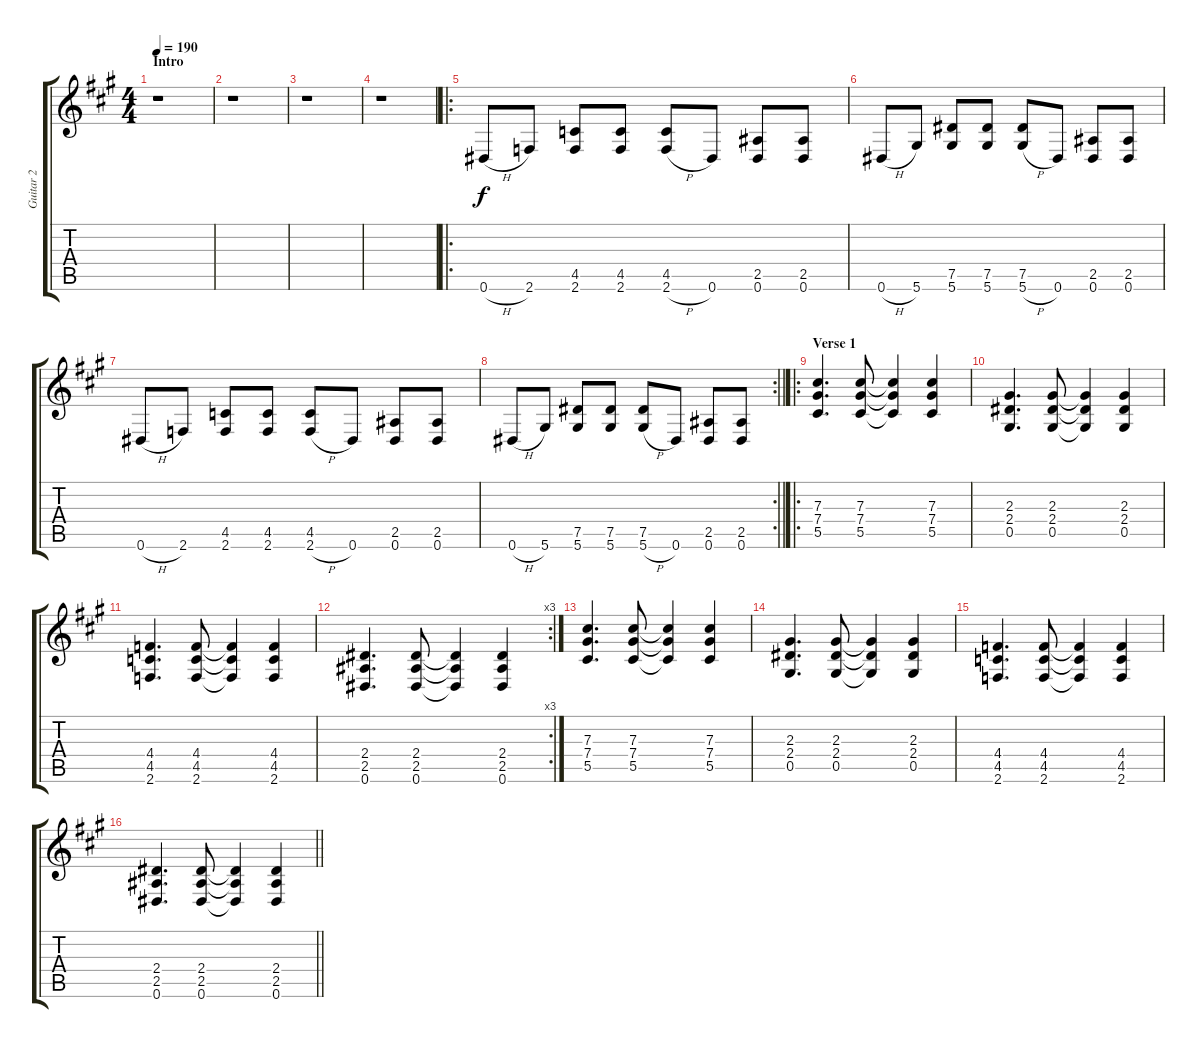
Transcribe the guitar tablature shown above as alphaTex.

\track ("Guitar 2" "Guitar 2") {instrument overdrivenguitar}
\staff {score tabs}
\tuning (Eb4 Bb3 Gb3 Db3 Ab2 Eb2) {hide}
\ts (4 4)
\section ("" "Intro")
\tempo 190
\clef g2
\ks a
r.1{dy f instrument overdrivenguitar} |
r.1 |
r.1 |
r.1 |
\ro
0.6{h}.8 2.6.8 (4.5 2.6).8 (4.5 2.6).8 (4.5 2.6{h}).8 0.6.8 (2.5 0.6).8 (2.5 0.6).8 |
0.6{h}.8 5.6.8 (7.5 5.6).8 (7.5 5.6).8 (7.5 5.6{h}).8 0.6.8 (2.5 0.6).8 (2.5 0.6).8 |
0.6{h}.8 2.6.8 (4.5 2.6).8 (4.5 2.6).8 (4.5 2.6{h}).8 0.6.8 (2.5 0.6).8 (2.5 0.6).8 |
\rc 2
\barLineRight lightlight
0.6{h}.8 5.6.8 (7.5 5.6).8 (7.5 5.6).8 (7.5 5.6{h}).8 0.6.8 (2.5 0.6).8 (2.5 0.6).8 |
\ro
\section ("" "Verse 1")
(7.3 7.4 5.5).4{d} (7.3 7.4 5.5).8 (7.3{t} 7.4{t} 5.5{t}).4 (7.3 7.4 5.5).4 |
(2.3 2.4 0.5).4{d} (2.3 2.4 0.5).8 (2.3{t} 2.4{t} 0.5{t}).4 (2.3 2.4 0.5).4 |
(4.4 4.5 2.6).4{d} (4.4 4.5 2.6).8 (4.4{t} 4.5{t} 2.6{t}).4 (4.4 4.5 2.6).4 |
\rc 3
(2.4 2.5 0.6).4{d} (2.4 2.5 0.6).8 (2.4{t} 2.5{t} 0.6{t}).4 (2.4 2.5 0.6).4 |
(7.3 7.4 5.5).4{d} (7.3 7.4 5.5).8 (7.3{t} 7.4{t} 5.5{t}).4 (7.3 7.4 5.5).4 |
(2.3 2.4 0.5).4{d} (2.3 2.4 0.5).8 (2.3{t} 2.4{t} 0.5{t}).4 (2.3 2.4 0.5).4 |
(4.4 4.5 2.6).4{d} (4.4 4.5 2.6).8 (4.4{t} 4.5{t} 2.6{t}).4 (4.4 4.5 2.6).4 |
\barLineRight lightlight
(2.4 2.5 0.6).4{d} (2.4 2.5 0.6).8 (2.4{t} 2.5{t} 0.6{t}).4 (2.4 2.5 0.6).4
